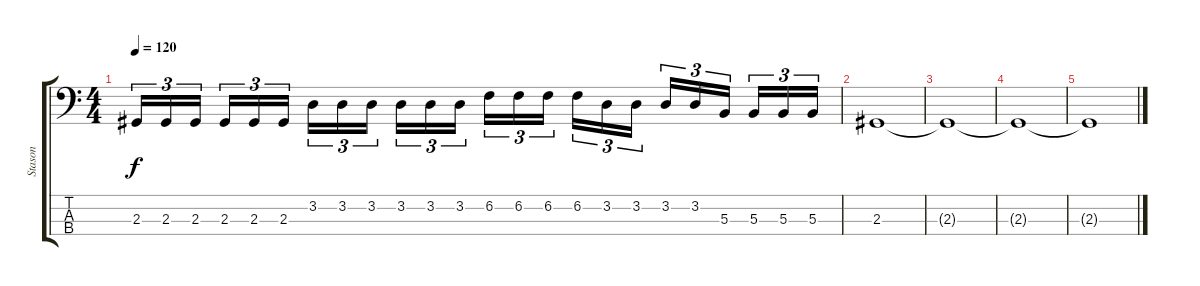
\track ("Stason" "Stason") {instrument electricbassfinger}
\staff {score tabs}
\tuning (E2 B1 Gb1 Db1) {hide}
\ts (4 4)
\tempo 120
\clef f4
\ks c
2.3.16{tu (3 2) dy f} 2.3.16{tu (3 2)} 2.3.16{tu (3 2) beam splitsecondary} 2.3.16{tu (3 2)} 2.3.16{tu (3 2)} 2.3.16{tu (3 2)} 3.2.16{tu (3 2)} 3.2.16{tu (3 2)} 3.2.16{tu (3 2) beam splitsecondary} 3.2.16{tu (3 2)} 3.2.16{tu (3 2)} 3.2.16{tu (3 2)} 6.2.16{tu (3 2)} 6.2.16{tu (3 2)} 6.2.16{tu (3 2) beam splitsecondary} 6.2.16{tu (3 2)} 3.2.16{tu (3 2)} 3.2.16{tu (3 2)} 3.2.16{tu (3 2)} 3.2.16{tu (3 2)} 5.3.16{tu (3 2) beam splitsecondary} 5.3.16{tu (3 2)} 5.3.16{tu (3 2)} 5.3.16{tu (3 2)} |
2.3.1 |
2.3{t}.1 |
2.3{t}.1 |
2.3{t}.1
